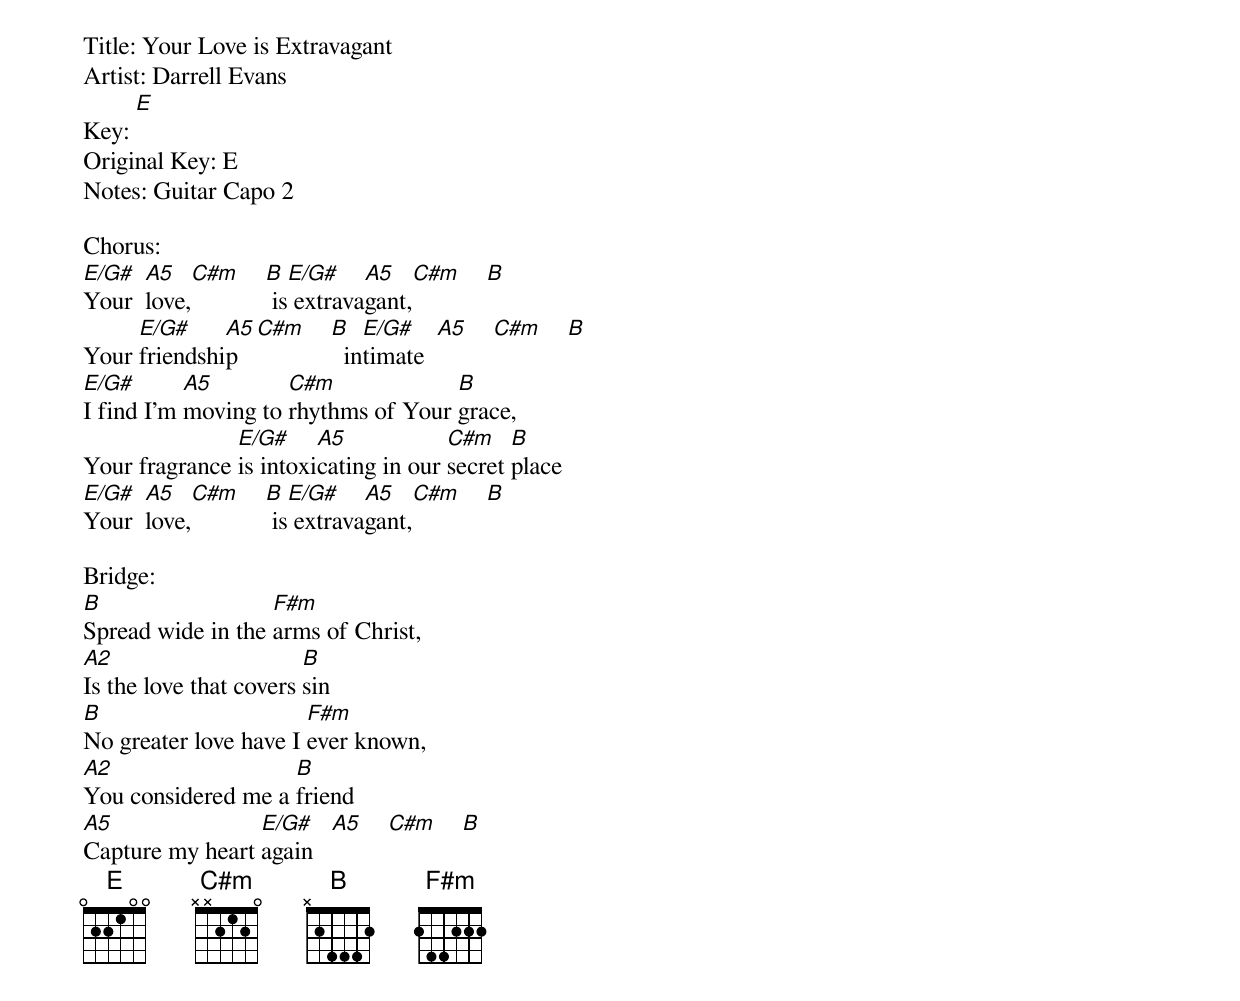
Title: Your Love is Extravagant
Artist: Darrell Evans
Key: [E]
Original Key: E
Notes: Guitar Capo 2

Chorus:
[E/G#]Your  [A5]love,[C#m]    [B] is[E/G#] extrava[A5]gant,[C#m]    [B]
Your [E/G#]friendshi[A5]p  [C#m]    [B]  in[E/G#]timate  [A5]    [C#m]    [B]
[E/G#]I find I'm [A5]moving to [C#m]rhythms of Your [B]grace,
Your fragrance [E/G#]is intoxi[A5]cating in our [C#m]secret [B]place
[E/G#]Your  [A5]love,[C#m]    [B] is[E/G#] extrava[A5]gant,[C#m]    [B]

Bridge:
[B]Spread wide in the [F#m]arms of Christ,
[A2]Is the love that covers [B]sin
[B]No greater love have I [F#m]ever known,
[A2]You considered me a [B]friend
[A5]Capture my heart [E/G#]again   [A5]    [C#m]    [B]
